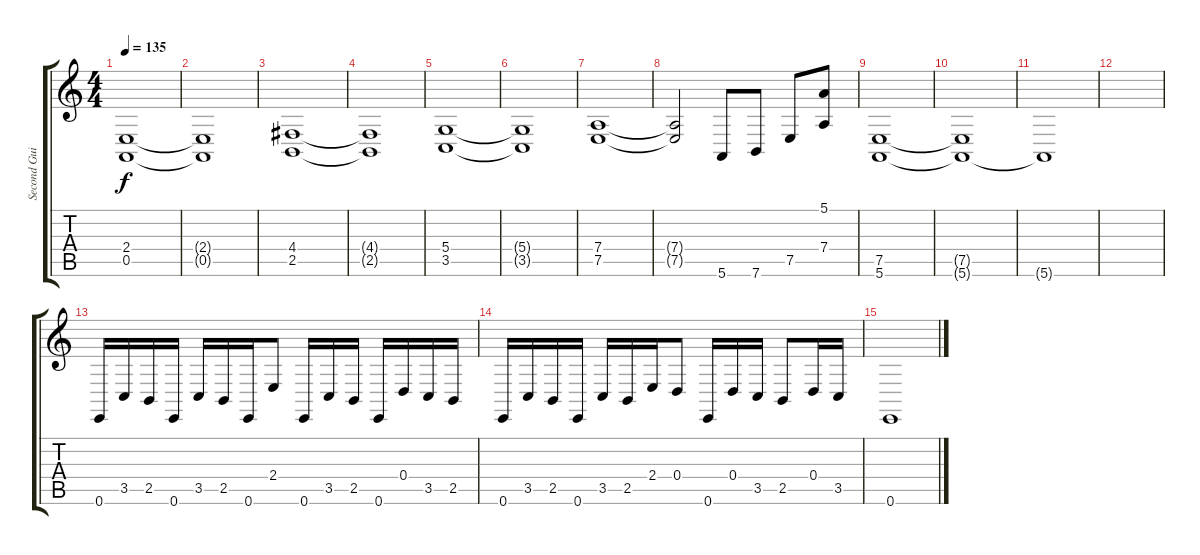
\track ("Second Guitar" "Second Gui") {instrument acousticgrandpiano}
\staff {score tabs}
\tuning (E4 B3 G3 D3 A2 E2) {hide}
\ts (4 4)
\tempo 135
\clef g2
\ks c
(2.4 0.5).1{dy f} |
(2.4{t} 0.5{t}).1 |
(4.4 2.5).1 |
(4.4{t} 2.5{t}).1 |
(5.4 3.5).1 |
(5.4{t} 3.5{t}).1 |
(7.4 7.5).1 |
(7.4{t} 7.5{t}).2 5.6.8 7.6.8 7.5.8 (5.1 7.4).8 |
(7.5 5.6).1{volume 6} |
(7.5{t} 5.6{t}).1 |
5.6{t}.1 |
|
0.6.16 3.5.16 2.5.16 0.6.16 3.5.16 2.5.16 0.6.16 2.4.8 0.6.16 3.5.16 2.5.16 0.6.16 0.4.16 3.5.16 2.5.16 |
0.6.16 3.5.16 2.5.16 0.6.16 3.5.16 2.5.16 2.4.16 0.4.8 0.6.16 0.4.16 3.5.16 2.5.8 0.4.16 3.5.16 |
0.6.1
